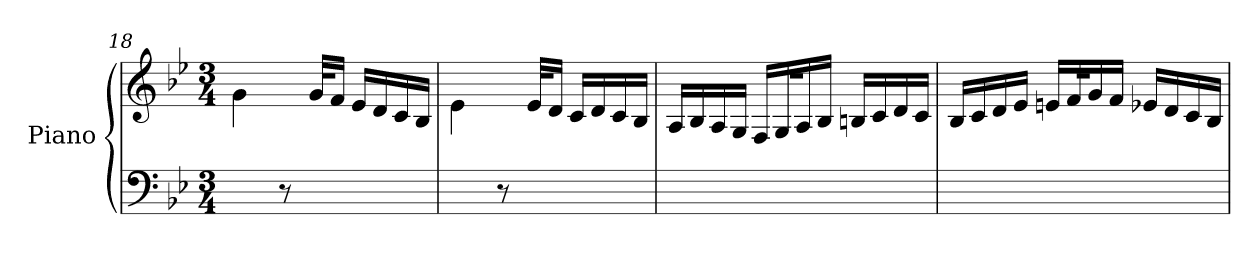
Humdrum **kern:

**kern	**kern
*part1	*part1
*staff2	*staff1
*I"Piano	*
*I'Pno.	*
*clefF4	*clefG2
*k[b-e-]	*k[b-e-]
*M3/4	*M3/4
=18	=18
*	*^
4ryy	2.r	4g\
8r	.	8ryy
4.ryy	.	16g/LL
.	.	16f/JJ
.	.	16e-/LL
.	.	16d/
.	.	16c/
.	.	16B-/JJ
=19	=19	=19
4ryy	2.r	4e-\
8r	.	8ryy
4.ryy	.	16e-/LL
.	.	16d/JJ
.	.	16c/LL
.	.	16d/
.	.	16c/
.	.	16B-/JJ
!!LO:LB:g=z	!!
=20	=20	=20
2.ryy	2.r	16A/LL
.	.	16B-/
.	.	16A/
.	.	16G/JJ
.	.	16F/LL
.	.	16G/
.	.	16A/
.	.	16B-/JJ
.	.	16Bn/LL
.	.	16c/
.	.	16d/
.	.	16c/JJ
=21	=21	=21
2.ryy	2.r	16B-/LL
.	.	16c/
.	.	16d/
.	.	16e-/JJ
.	.	16en/LL
.	.	16f/
.	.	16g/
.	.	16f/JJ
.	.	16e-X/LL
.	.	16d/
.	.	16c/
.	.	16B-/JJ
*	*v	*v
=	=
*-	*-
